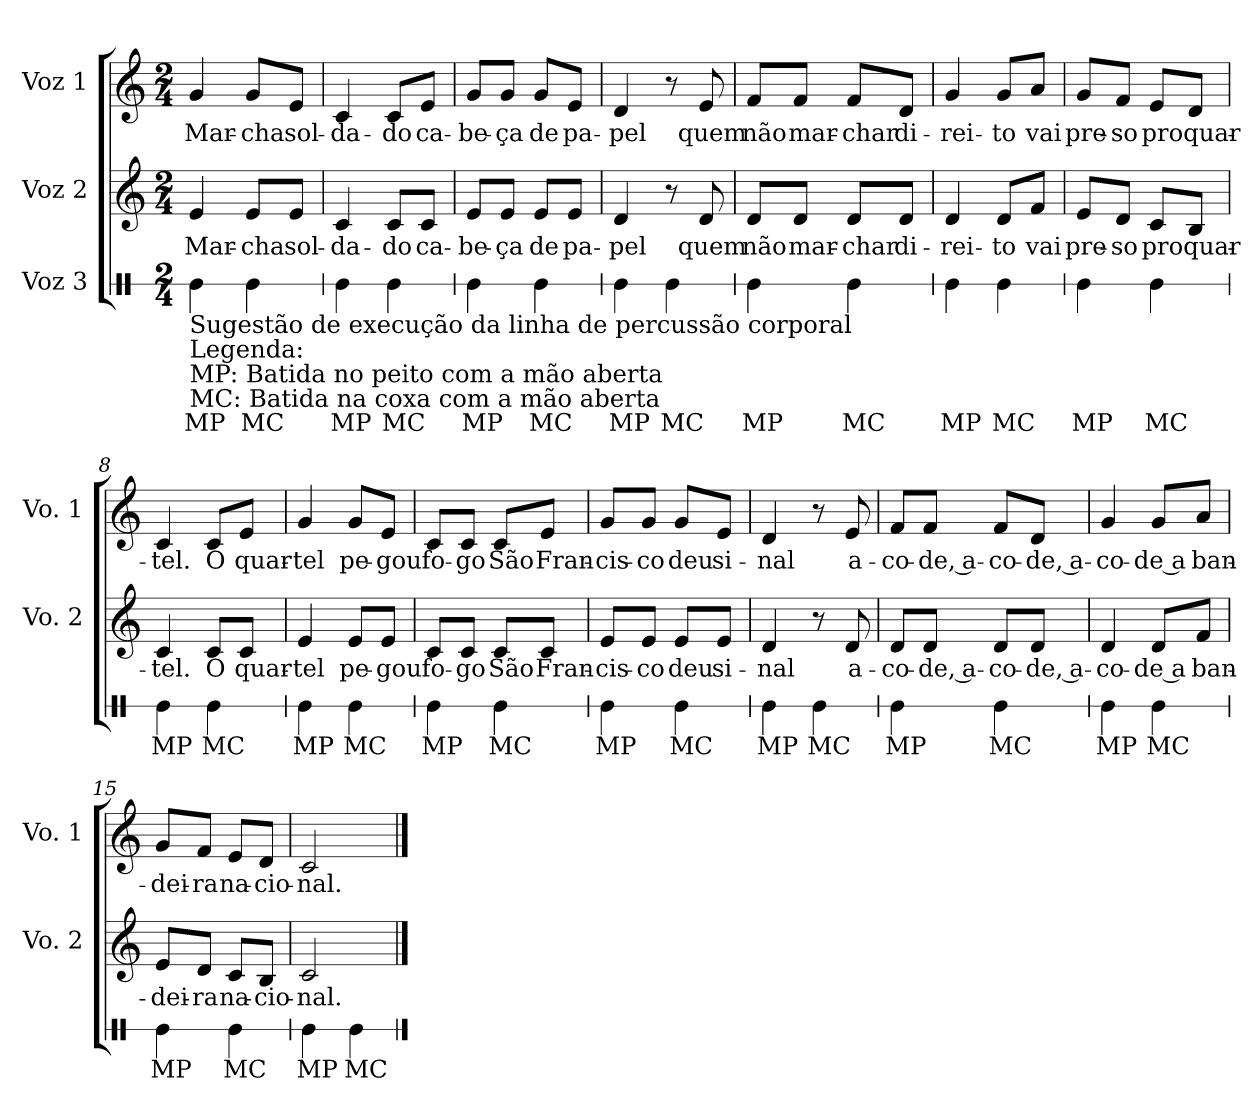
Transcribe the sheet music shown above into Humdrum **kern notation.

**kern	**text	**kern	**text	**kern	**text
*part3	*part3	*part2	*part2	*part1	*part1
*staff3	*staff3	*staff2	*staff2	*staff1	*staff1
*I"Voz 3	*	*I"Voz 2	*	*I"Voz 1	*
*	*	*I'Vo. 2	*	*I'Vo. 1	*
*stria1	*	*	*	*	*
*clefX	*	*clefG2	*	*clefG2	*
*k[]	*	*k[]	*	*k[]	*
*M2/4	*	*M2/4	*	*M2/4	*
*MM100	*	*MM100	*	*MM100	*
=1	=1	=1	=1	=1	=1
!LO:TX:b:t=Sugestão de execução da linha de percussão corporal	!	!	!	!	!
!LO:TX:b:t=Legenda&colon;	!	!	!	!	!
!LO:TX:b:t=MP&colon; Batida no peito com a mão aberta	!	!	!	!	!
!LO:TX:b:t=MC&colon; Batida na coxa com a mão aberta	!	!	!	!	!
!	!LO:LY:b	!	!LO:LY:b	!	!LO:LY:b
4Re\	MP	4e/	Mar-	4g/	Mar-
!	!LO:LY:b	!	!LO:LY:b	!	!LO:LY:b
4Re\	MC	8e/L	-cha	8g/L	-cha
!	!	!	!LO:LY:b	!	!LO:LY:b
.	.	8e/J	sol-	8e/J	sol-
=2	=2	=2	=2	=2	=2
!	!LO:LY:b	!	!LO:LY:b	!	!LO:LY:b
4Re\	MP	4c/	-da-	4c/	-da-
!	!LO:LY:b	!	!LO:LY:b	!	!LO:LY:b
4Re\	MC	8c/L	-do	8c/L	-do
!	!	!	!LO:LY:b	!	!LO:LY:b
.	.	8c/J	ca-	8e/J	ca-
=3	=3	=3	=3	=3	=3
!	!LO:LY:b	!	!LO:LY:b	!	!LO:LY:b
4Re\	MP	8e/L	-be-	8g/L	-be-
!	!	!	!LO:LY:b	!	!LO:LY:b
.	.	8e/J	-ça	8g/J	-ça
!	!LO:LY:b	!	!LO:LY:b	!	!LO:LY:b
4Re\	MC	8e/L	de	8g/L	de
!	!	!	!LO:LY:b	!	!LO:LY:b
.	.	8e/J	pa-	8e/J	pa-
=4	=4	=4	=4	=4	=4
!	!LO:LY:b	!	!LO:LY:b	!	!LO:LY:b
4Re\	MP	4d/	-pel	4d/	-pel
!	!LO:LY:b	!	!	!	!
4Re\	MC	8r	.	8r	.
!	!	!	!LO:LY:b	!	!LO:LY:b
.	.	8d/	quem	8e/	quem
!!LO:LB:g=z
=5	=5	=5	=5	=5	=5
!	!LO:LY:b	!	!LO:LY:b	!	!LO:LY:b
4Re\	MP	8d/L	não	8f/L	não
!	!	!	!LO:LY:b	!	!LO:LY:b
.	.	8d/J	mar-	8f/J	mar-
!	!LO:LY:b	!	!LO:LY:b	!	!LO:LY:b
4Re\	MC	8d/L	-char	8f/L	-char
!	!	!	!LO:LY:b	!	!LO:LY:b
.	.	8d/J	di-	8d/J	di-
=6	=6	=6	=6	=6	=6
!	!LO:LY:b	!	!LO:LY:b	!	!LO:LY:b
4Re\	MP	4d/	-rei-	4g/	-rei-
!	!LO:LY:b	!	!LO:LY:b	!	!LO:LY:b
4Re\	MC	8d/L	-to	8g/L	-to
!	!	!	!LO:LY:b	!	!LO:LY:b
.	.	8f/J	vai	8a/J	vai
=7	=7	=7	=7	=7	=7
!	!LO:LY:b	!	!LO:LY:b	!	!LO:LY:b
4Re\	MP	8e/L	pre-	8g/L	pre-
!	!	!	!LO:LY:b	!	!LO:LY:b
.	.	8d/J	-so	8f/J	-so
!	!LO:LY:b	!	!LO:LY:b	!	!LO:LY:b
4Re\	MC	8c/L	pro	8e/L	pro
!	!	!	!LO:LY:b	!	!LO:LY:b
.	.	8B/J	quar-	8d/J	quar-
=8	=8	=8	=8	=8	=8
!	!LO:LY:b	!	!LO:LY:b	!	!LO:LY:b
4Re\	MP	4c/	-tel.	4c/	-tel.
!	!LO:LY:b	!	!LO:LY:b	!	!LO:LY:b
4Re\	MC	8c/L	O	8c/L	O
!	!	!	!LO:LY:b	!	!LO:LY:b
.	.	8c/J	quar-	8e/J	quar-
!!LO:LB:g=z
=9	=9	=9	=9	=9	=9
!	!LO:LY:b	!	!LO:LY:b	!	!LO:LY:b
4Re\	MP	4e/	-tel	4g/	-tel
!	!LO:LY:b	!	!LO:LY:b	!	!LO:LY:b
4Re\	MC	8e/L	pe-	8g/L	pe-
!	!	!	!LO:LY:b	!	!LO:LY:b
.	.	8e/J	-gou	8e/J	-gou
=10	=10	=10	=10	=10	=10
!	!LO:LY:b	!	!LO:LY:b	!	!LO:LY:b
4Re\	MP	8c/L	fo-	8c/L	fo-
!	!	!	!LO:LY:b	!	!LO:LY:b
.	.	8c/J	-go	8c/J	-go
!	!LO:LY:b	!	!LO:LY:b	!	!LO:LY:b
4Re\	MC	8c/L	São	8c/L	São
!	!	!	!LO:LY:b	!	!LO:LY:b
.	.	8c/J	Fran-	8e/J	Fran-
=11	=11	=11	=11	=11	=11
!	!LO:LY:b	!	!LO:LY:b	!	!LO:LY:b
4Re\	MP	8e/L	-cis-	8g/L	-cis-
!	!	!	!LO:LY:b	!	!LO:LY:b
.	.	8e/J	-co	8g/J	-co
!	!LO:LY:b	!	!LO:LY:b	!	!LO:LY:b
4Re\	MC	8e/L	deu	8g/L	deu
!	!	!	!LO:LY:b	!	!LO:LY:b
.	.	8e/J	si-	8e/J	si-
=12	=12	=12	=12	=12	=12
!	!LO:LY:b	!	!LO:LY:b	!	!LO:LY:b
4Re\	MP	4d/	-nal	4d/	-nal
!	!LO:LY:b	!	!	!	!
4Re\	MC	8r	.	8r	.
!	!	!	!LO:LY:b	!	!LO:LY:b
.	.	8d/	a-	8e/	a-
!!LO:LB:g=z
=13	=13	=13	=13	=13	=13
!	!LO:LY:b	!	!LO:LY:b	!	!LO:LY:b
4Re\	MP	8d/L	-co-	8f/L	-co-
!	!	!	!LO:LY:b	!	!LO:LY:b
.	.	8d/J	-de, a-	8f/J	-de, a-
!	!LO:LY:b	!	!LO:LY:b	!	!LO:LY:b
4Re\	MC	8d/L	-co-	8f/L	-co-
!	!	!	!LO:LY:b	!	!LO:LY:b
.	.	8d/J	-de, a-	8d/J	-de, a-
=14	=14	=14	=14	=14	=14
!	!LO:LY:b	!	!LO:LY:b	!	!LO:LY:b
4Re\	MP	4d/	-co-	4g/	-co-
!	!LO:LY:b	!	!LO:LY:b	!	!LO:LY:b
4Re\	MC	8d/L	-de a	8g/L	-de a
!	!	!	!LO:LY:b	!	!LO:LY:b
.	.	8f/J	ban-	8a/J	ban-
=15	=15	=15	=15	=15	=15
!	!LO:LY:b	!	!LO:LY:b	!	!LO:LY:b
4Re\	MP	8e/L	-dei-	8g/L	-dei-
!	!	!	!LO:LY:b	!	!LO:LY:b
.	.	8d/J	-ra	8f/J	-ra
!	!LO:LY:b	!	!LO:LY:b	!	!LO:LY:b
4Re\	MC	8c/L	na-	8e/L	na-
!	!	!	!LO:LY:b	!	!LO:LY:b
.	.	8B/J	-cio-	8d/J	-cio-
=16	=16	=16	=16	=16	=16
!	!LO:LY:b	!	!LO:LY:b	!	!LO:LY:b
4Re\	MP	2c/	-nal.	2c/	-nal.
!	!LO:LY:b	!	!	!	!
4Re\	MC	.	.	.	.
==	==	==	==	==	==
*-	*-	*-	*-	*-	*-
